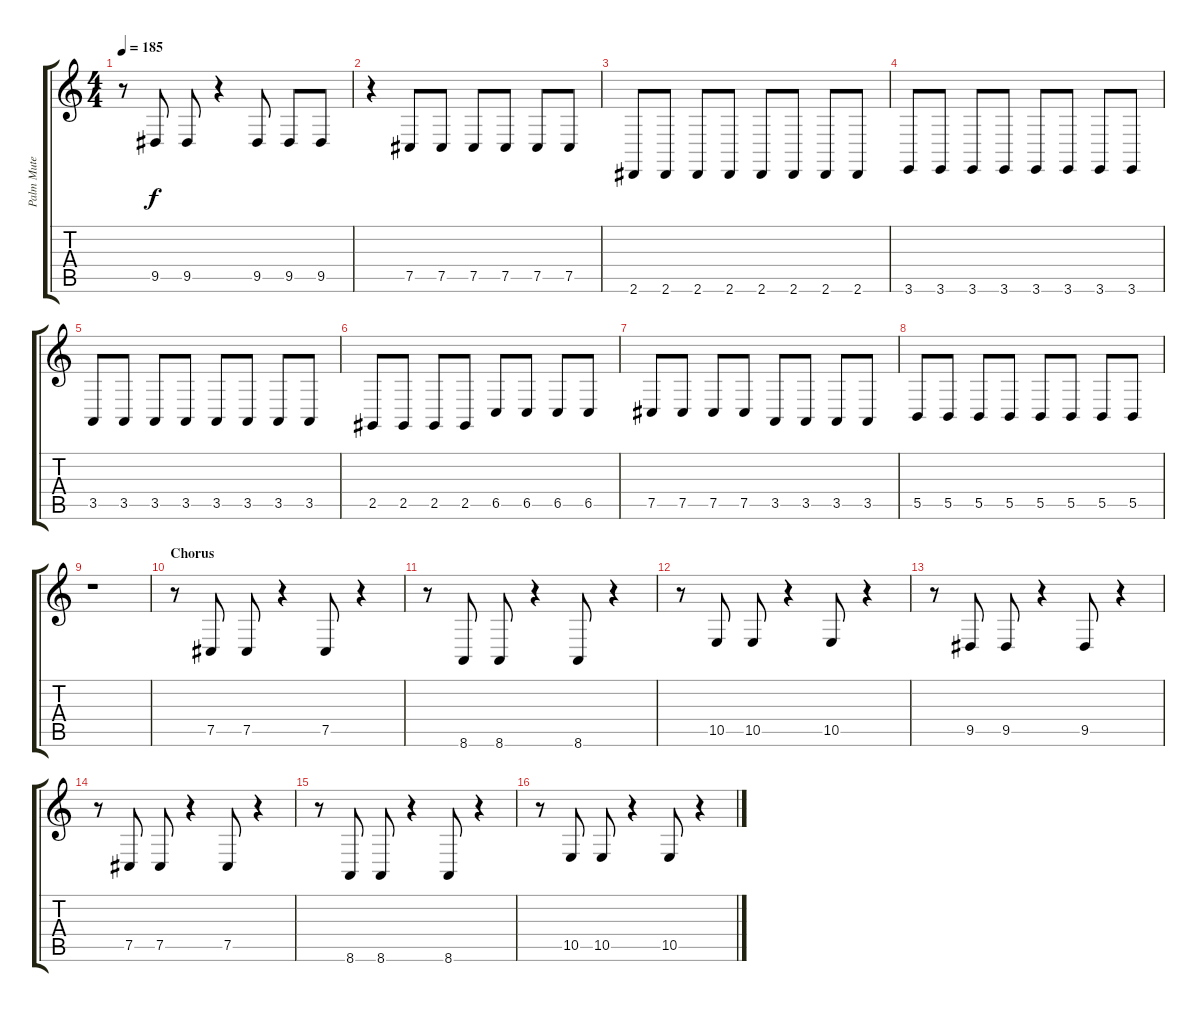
\track ("Palm Mute Boosted" "Palm Mute ") {instrument violin}
\staff {score tabs}
\tuning (Db4 Ab3 E3 B2 Gb2 Db2) {hide}
\ts (4 4)
\tempo 185
\clef g2
\ks c
r.8{dy f} 9.5.8 9.5.8 r.4 9.5.8 9.5.8 9.5.8 |
r.4 7.5.8 7.5.8 7.5.8 7.5.8 7.5.8 7.5.8 |
2.6.8 2.6.8 2.6.8 2.6.8 2.6.8 2.6.8 2.6.8 2.6.8 |
3.6.8 3.6.8 3.6.8 3.6.8 3.6.8 3.6.8 3.6.8 3.6.8 |
3.5.8 3.5.8 3.5.8 3.5.8 3.5.8 3.5.8 3.5.8 3.5.8 |
2.5.8 2.5.8 2.5.8 2.5.8 6.5.8 6.5.8 6.5.8 6.5.8 |
7.5.8 7.5.8 7.5.8 7.5.8 3.5.8 3.5.8 3.5.8 3.5.8 |
5.5.8 5.5.8 5.5.8 5.5.8 5.5.8 5.5.8 5.5.8 5.5.8 |
r.1 |
\section ("" "Chorus")
r.8 7.5.8 7.5.8 r.4 7.5.8 r.4 |
r.8 8.6.8 8.6.8 r.4 8.6.8 r.4 |
r.8 10.5.8 10.5.8 r.4 10.5.8 r.4 |
r.8 9.5.8 9.5.8 r.4 9.5.8 r.4 |
r.8 7.5.8 7.5.8 r.4 7.5.8 r.4 |
r.8 8.6.8 8.6.8 r.4 8.6.8 r.4 |
r.8 10.5.8 10.5.8 r.4 10.5.8 r.4
